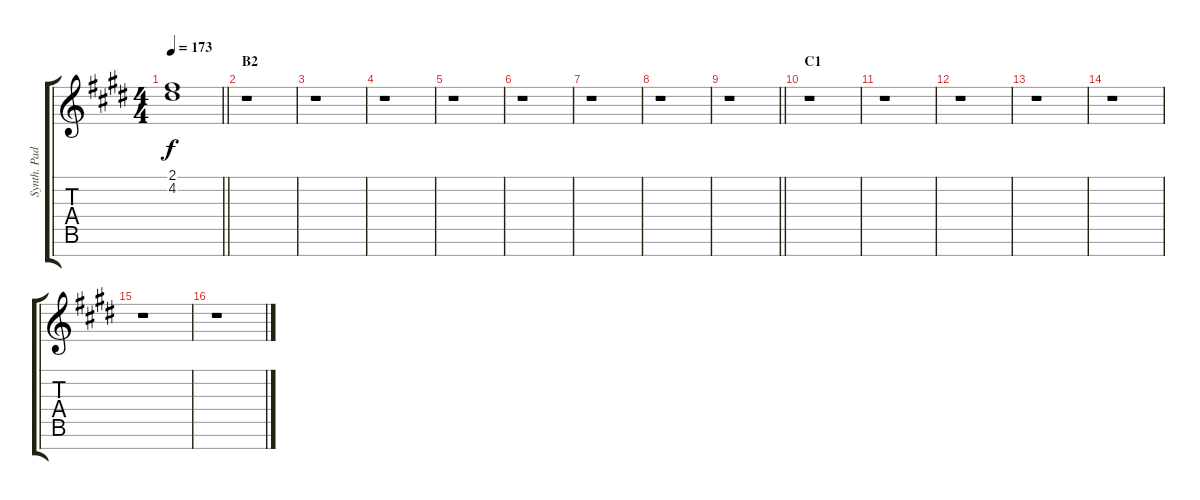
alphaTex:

\track ("Synth. Pad" "Synth. Pad") {instrument pad2warm}
\staff {score tabs}
\tuning (E5 B4 G4 D4 A3 E3 B2) {hide}
\ts (4 4)
\tempo 173
\clef g2
\barLineRight lightlight
\ks e
(2.1 4.2).1{dy f} |
\section ("" "B2")
r.1 |
r.1 |
r.1 |
r.1 |
r.1 |
r.1 |
r.1 |
\barLineRight lightlight
r.1 |
\section ("" "C1")
r.1 |
r.1 |
r.1 |
r.1 |
r.1 |
r.1 |
r.1
